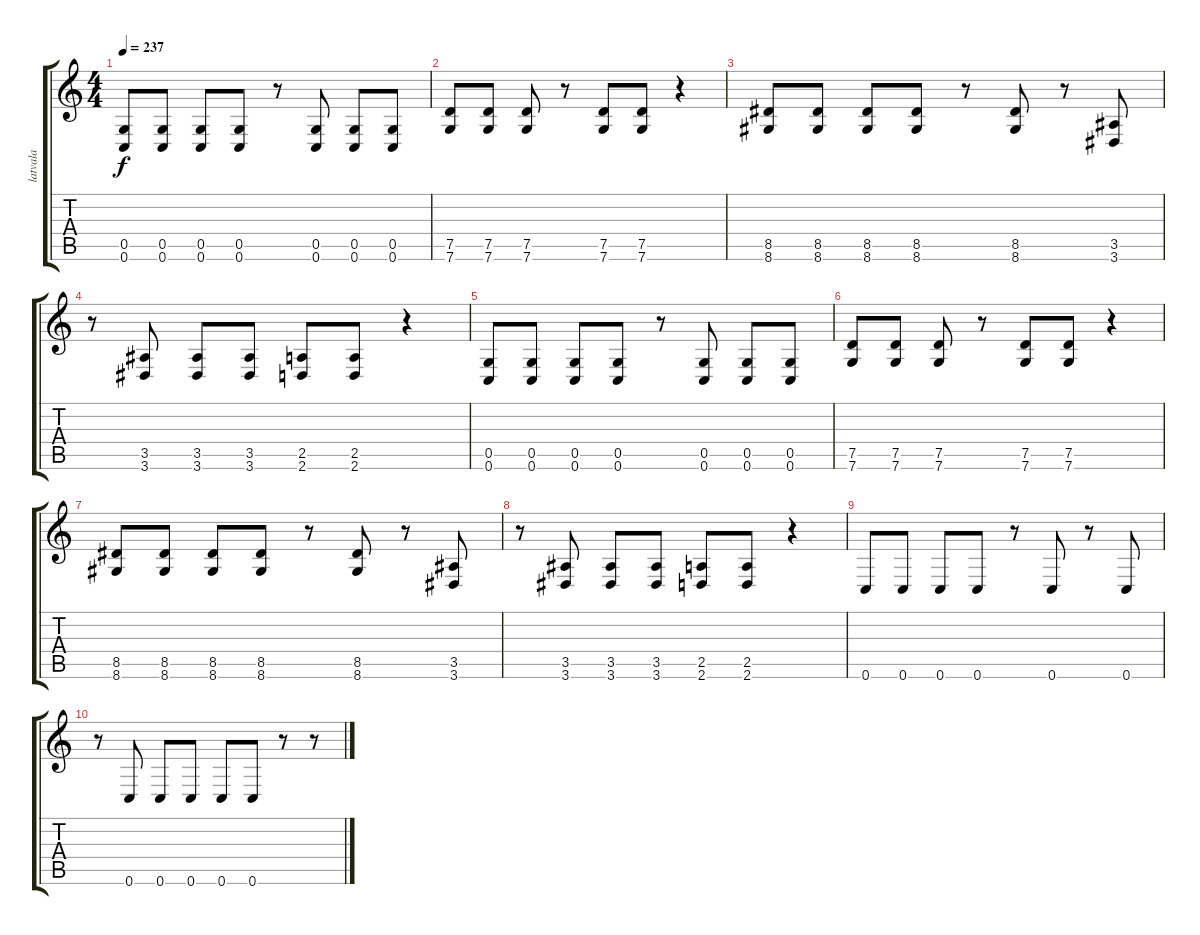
\track ("latvala" "latvala") {instrument distortionguitar}
\staff {score tabs}
\tuning (D4 A3 F3 C3 G2 C2) {hide}
\ts (4 4)
\tempo 237
\clef g2
\ks c
(0.5 0.6).8{dy f} (0.5 0.6).8 (0.5 0.6).8 (0.5 0.6).8 r.8 (0.5 0.6).8 (0.5 0.6).8 (0.5 0.6).8 |
(7.5 7.6).8 (7.5 7.6).8 (7.5 7.6).8 r.8 (7.5 7.6).8 (7.5 7.6).8 r.4 |
(8.5 8.6).8 (8.5 8.6).8 (8.5 8.6).8 (8.5 8.6).8 r.8 (8.5 8.6).8 r.8 (3.5 3.6).8 |
r.8 (3.5 3.6).8 (3.5 3.6).8 (3.5 3.6).8 (2.5 2.6).8 (2.5 2.6).8 r.4 |
(0.5 0.6).8 (0.5 0.6).8 (0.5 0.6).8 (0.5 0.6).8 r.8 (0.5 0.6).8 (0.5 0.6).8 (0.5 0.6).8 |
(7.5 7.6).8 (7.5 7.6).8 (7.5 7.6).8 r.8 (7.5 7.6).8 (7.5 7.6).8 r.4 |
(8.5 8.6).8 (8.5 8.6).8 (8.5 8.6).8 (8.5 8.6).8 r.8 (8.5 8.6).8 r.8 (3.5 3.6).8 |
r.8 (3.5 3.6).8 (3.5 3.6).8 (3.5 3.6).8 (2.5 2.6).8 (2.5 2.6).8 r.4 |
0.6.8 0.6.8 0.6.8 0.6.8 r.8 0.6.8 r.8 0.6.8 |
r.8 0.6.8 0.6.8 0.6.8 0.6.8 0.6.8 r.8 r.8
